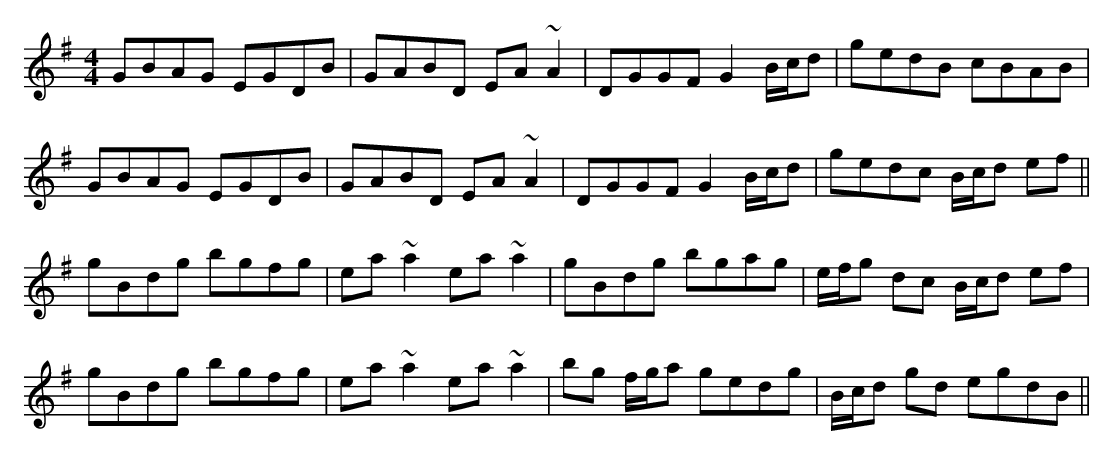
X:1
M:4/4
K:G
GBAG EGDB|GABD EA~A2|DGGF G2B/c/d|gedB cBAB|
GBAG EGDB|GABD EA~A2|DGGF G2B/c/d|gedc B/c/d ef||
gBdg bgfg|ea~a2 ea~a2|gBdg bgag|e/f/g dc B/c/d ef|
gBdg bgfg|ea~a2 ea~a2|bg f/g/a gedg|B/c/d gd egdB||
